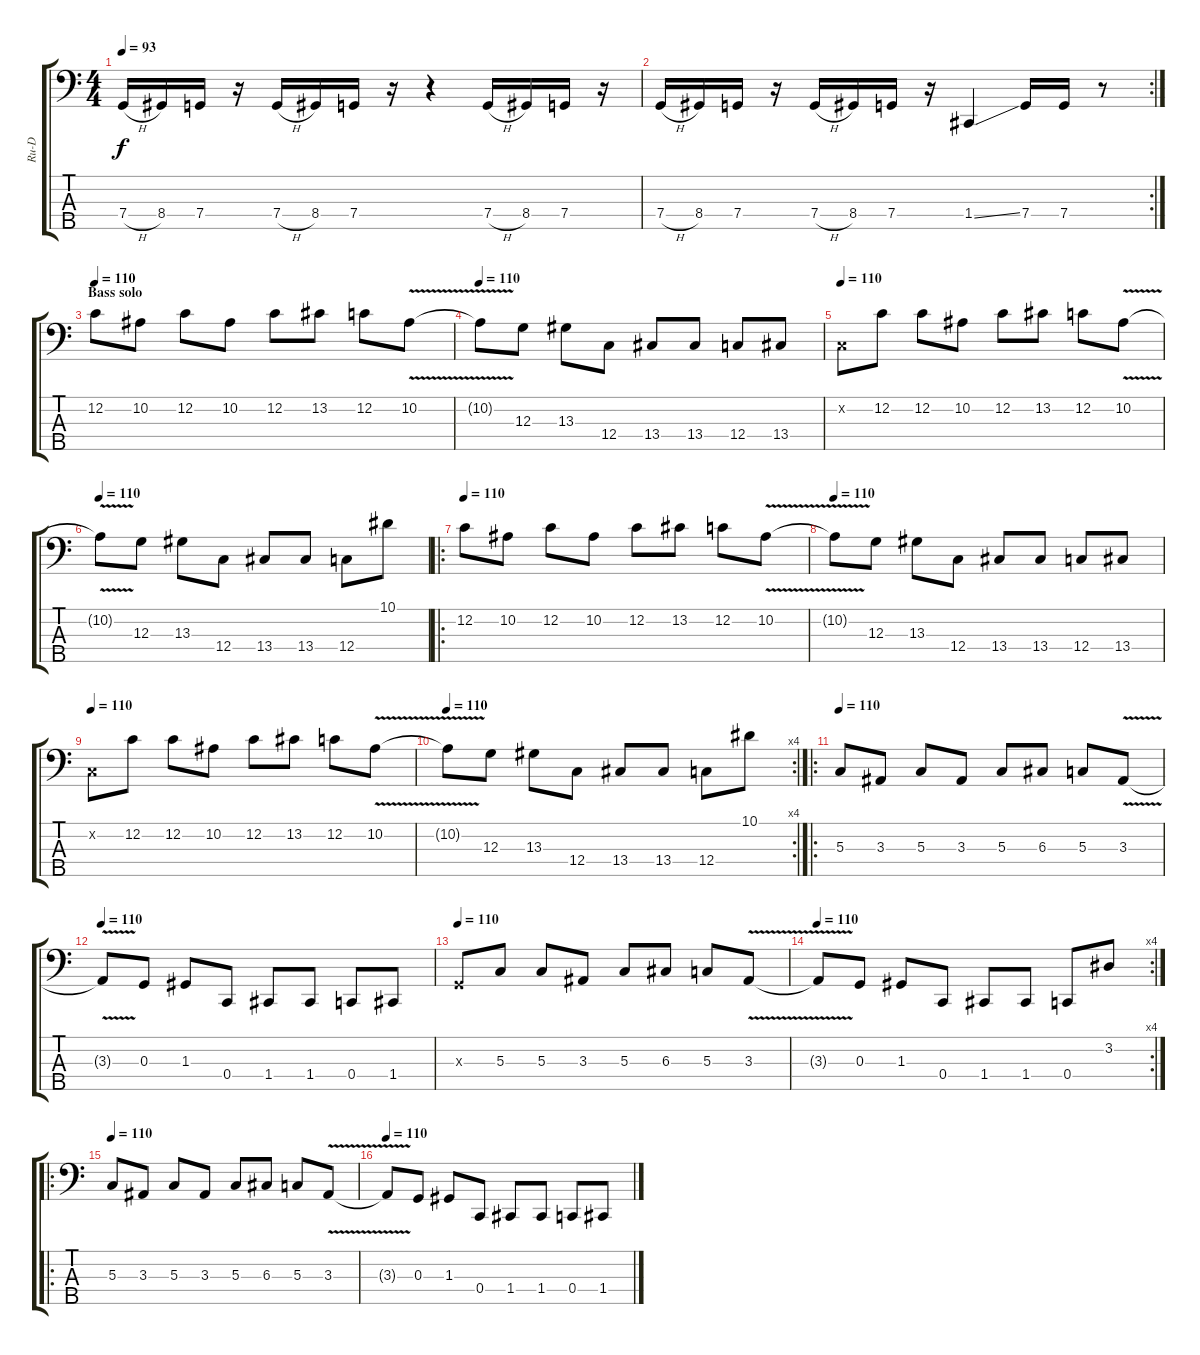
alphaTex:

\track ("Ru-D" "Ru-D") {instrument electricbassfinger}
\staff {score tabs}
\tuning (F2 C2 G1 C1 G0) {hide}
\ts (4 4)
\tempo 93
\clef f4
\ks c
7.4{h}.16{dy f} 8.4.16 7.4.16 r.16 7.4{h}.16 8.4.16 7.4.16 r.16 r.4 7.4{h}.16 8.4.16 7.4.16 r.16 |
\rc 2
7.4{h}.16 8.4.16 7.4.16 r.16 7.4{h}.16 8.4.16 7.4.16 r.16 1.4{ss}.4 7.4.16 7.4.16 r.8 |
\section ("" "Bass solo")
\tempo 110
12.2.8 10.2.8 12.2.8 10.2.8 12.2.8 13.2.8 12.2.8 10.2{v}.8 |
\tempo 110
10.2{t}.8 12.3.8 13.3.8 12.4.8 13.4.8 13.4.8 12.4.8 13.4.8 |
\tempo 110
0.2{x}.8 12.2.8 12.2.8 10.2.8 12.2.8 13.2.8 12.2.8 10.2{v}.8 |
\tempo 110
10.2{t}.8 12.3.8 13.3.8 12.4.8 13.4.8 13.4.8 12.4.8 10.1.8 |
\ro
\tempo 110
12.2.8 10.2.8 12.2.8 10.2.8 12.2.8 13.2.8 12.2.8 10.2{v}.8 |
\tempo 110
10.2{t}.8 12.3.8 13.3.8 12.4.8 13.4.8 13.4.8 12.4.8 13.4.8 |
\tempo 110
0.2{x}.8 12.2.8 12.2.8 10.2.8 12.2.8 13.2.8 12.2.8 10.2{v}.8 |
\rc 4
\tempo 110
10.2{t}.8 12.3.8 13.3.8 12.4.8 13.4.8 13.4.8 12.4.8 10.1.8 |
\ro
\tempo 110
5.3.8 3.3.8 5.3.8 3.3.8 5.3.8 6.3.8 5.3.8 3.3{v}.8 |
\tempo 110
3.3{t}.8 0.3.8 1.3.8 0.4.8 1.4.8 1.4.8 0.4.8 1.4.8 |
\tempo 110
0.3{x}.8 5.3.8 5.3.8 3.3.8 5.3.8 6.3.8 5.3.8 3.3{v}.8 |
\rc 4
\tempo 110
3.3{t}.8 0.3.8 1.3.8 0.4.8 1.4.8 1.4.8 0.4.8 3.2.8 |
\ro
\tempo 110
5.3.8 3.3.8 5.3.8 3.3.8 5.3.8 6.3.8 5.3.8 3.3{v}.8 |
\tempo 110
3.3{t}.8 0.3.8 1.3.8 0.4.8 1.4.8 1.4.8 0.4.8 1.4.8
